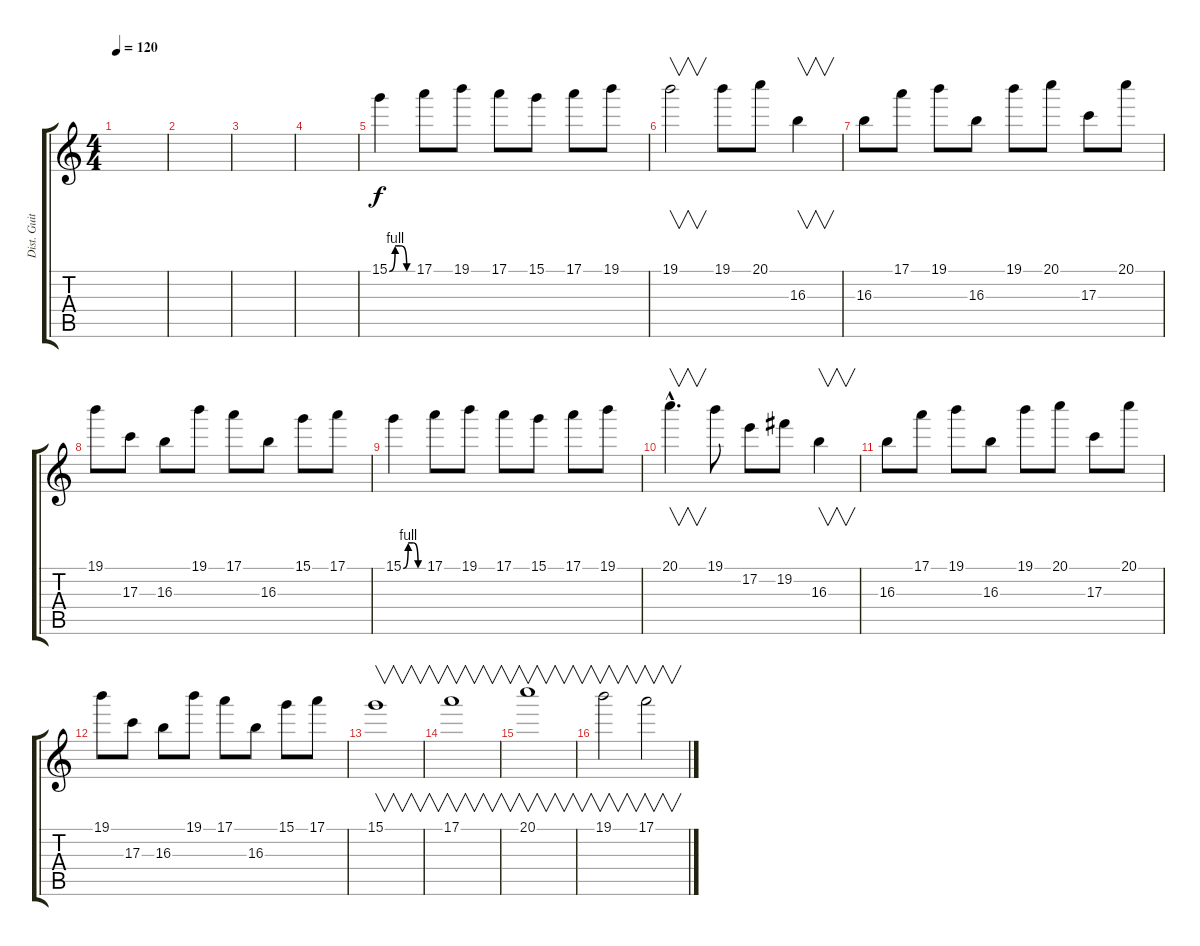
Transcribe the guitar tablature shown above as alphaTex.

\track ("Dist. Guitar Lead" "Dist. Guit") {instrument distortionguitar}
\staff {score tabs}
\tuning (E4 B3 G3 D3 A2 E2) {hide}
\ts (4 4)
\tempo 120
\clef g2
\ks c
|
|
|
|
15.1{be (custom 0 0 15 4 30 4 45 0 60 0)}.4 17.1.8 19.1.8 17.1.8 15.1.8 17.1.8 19.1.8 |
19.1.2{v} 19.1.8 20.1.8 16.3.4{v} |
16.3.8 17.1.8 19.1.8 16.3.8 19.1.8 20.1.8 17.3.8 20.1.8 |
19.1.8 17.3.8 16.3.8 19.1.8 17.1.8 16.3.8 15.1.8 17.1.8 |
15.1{be (custom 0 0 15 4 30 4 45 0 60 0)}.4 17.1.8 19.1.8 17.1.8 15.1.8 17.1.8 19.1.8 |
20.1{hac}.4{v d} 19.1.8 17.2.8 19.2.8 16.3.4{v} |
16.3.8 17.1.8 19.1.8 16.3.8 19.1.8 20.1.8 17.3.8 20.1.8 |
19.1.8 17.3.8 16.3.8 19.1.8 17.1.8 16.3.8 15.1.8 17.1.8 |
15.1.1{v} |
17.1.1{v} |
20.1.1{v} |
19.1.2{v} 17.1.2{v}
